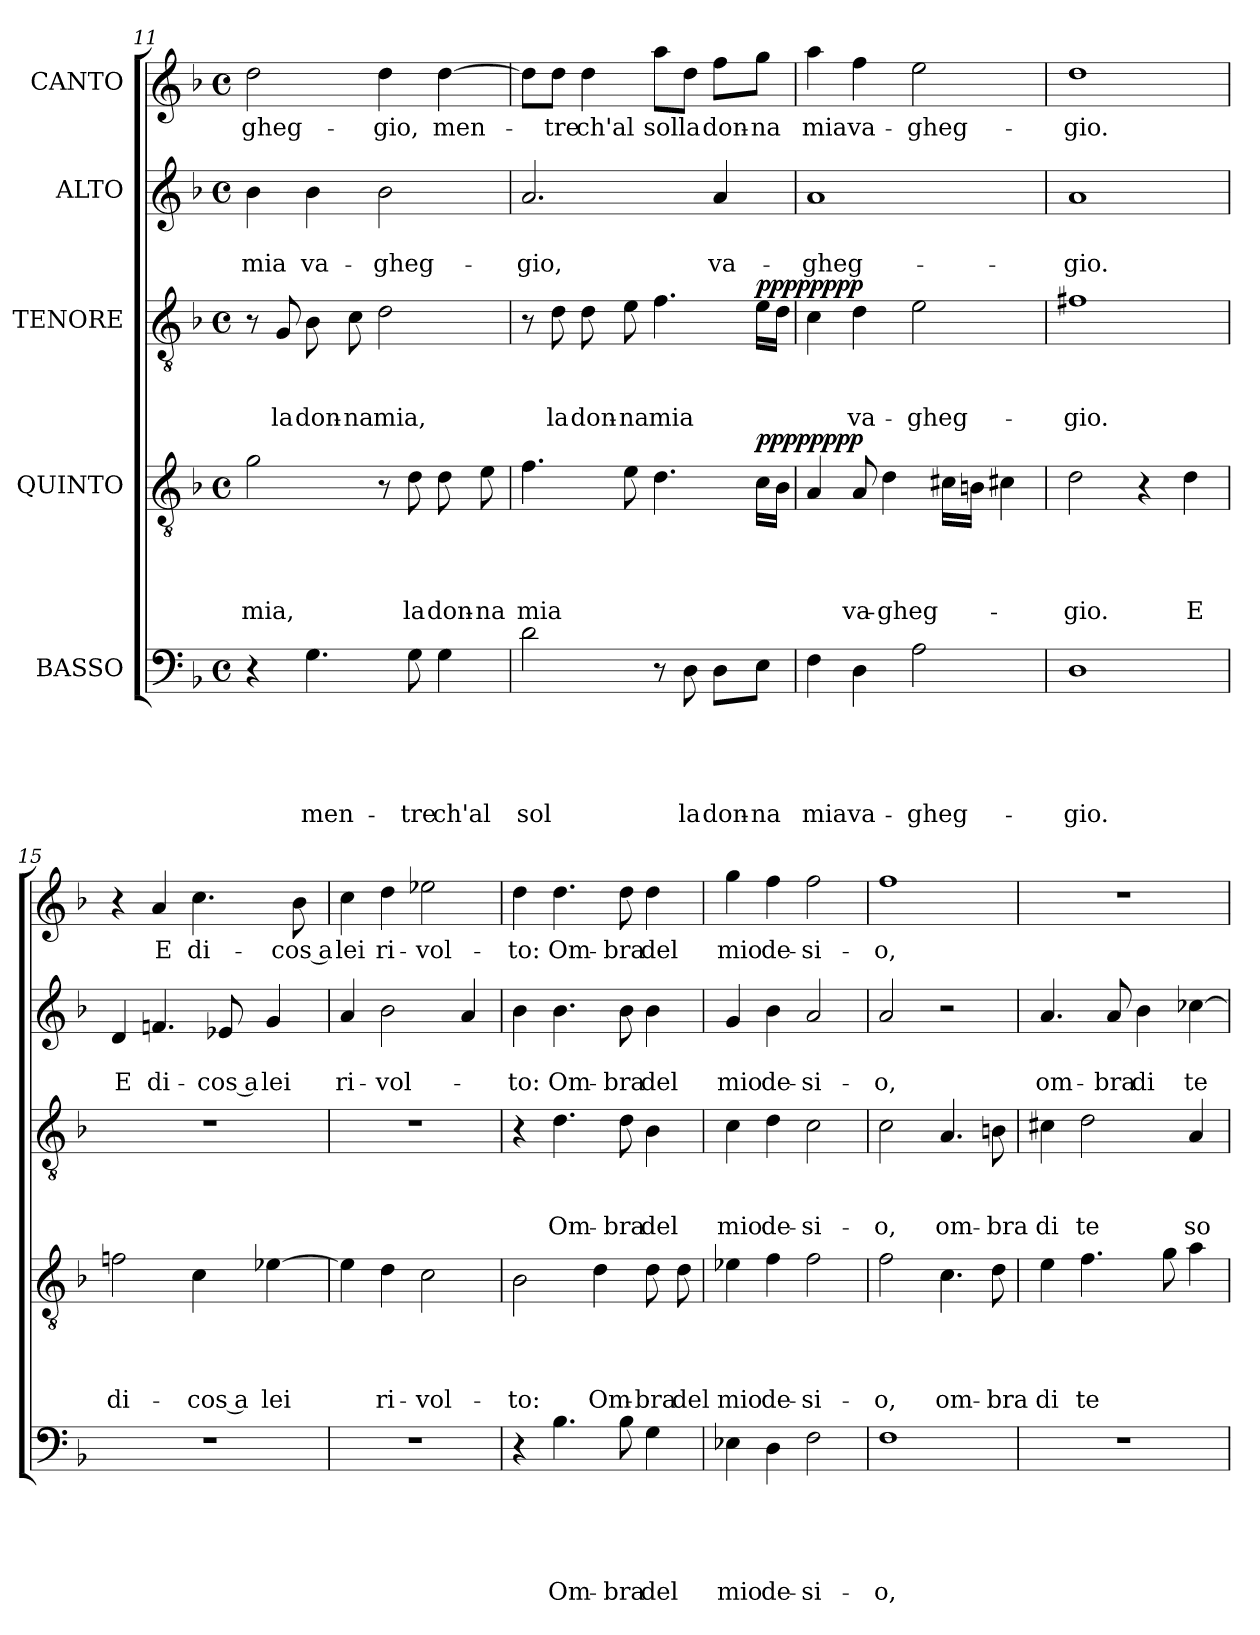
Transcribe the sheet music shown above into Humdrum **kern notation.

**kern	**text	**text	**text	**text	**text	**kern	**text	**text	**text	**text	**dynam	**kern	**text	**text	**text	**dynam	**kern	**text	**text	**kern	**text
*part5	*part5	*part5	*part5	*part5	*part5	*part4	*part4	*part4	*part4	*part4	*part4	*part3	*part3	*part3	*part3	*part3	*part2	*part2	*part2	*part1	*part1
*staff5	*staff5	*staff5	*staff5	*staff5	*staff5	*staff4	*staff4	*staff4	*staff4	*staff4	*staff4	*staff3	*staff3	*staff3	*staff3	*staff3	*staff2	*staff2	*staff2	*staff1	*staff1
*I"BASSO	*	*	*	*	*	*I"QUINTO	*	*	*	*	*	*I"TENORE	*	*	*	*	*I"ALTO	*	*	*I"CANTO	*
!!LO:PB:g=z
*clefF4	*	*	*	*	*	*clefGv2	*	*	*	*	*	*clefGv2	*	*	*	*	*clefG2	*	*	*clefG2	*
*k[b-]	*	*	*	*	*	*k[b-]	*	*	*	*	*	*k[b-]	*	*	*	*	*k[b-]	*	*	*k[b-]	*
*F:	*	*	*	*	*	*F:	*	*	*	*	*	*F:	*	*	*	*	*F:	*	*	*F:	*
*M4/4	*	*	*	*	*	*M4/4	*	*	*	*	*	*M4/4	*	*	*	*	*M4/4	*	*	*M4/4	*
*met(c)	*	*	*	*	*	*met(c)	*	*	*	*	*	*met(c)	*	*	*	*	*met(c)	*	*	*met(c)	*
=11	=11	=11	=11	=11	=11	=11	=11	=11	=11	=11	=11	=11	=11	=11	=11	=11	=11	=11	=11	=11	=11
!	!	!	!	!	!	!	!	!	!	!LO:LY:b	!	!	!	!	!	!	!	!	!LO:LY:b	!	!LO:LY:b
4r	.	.	.	.	.	2g\	.	.	.	mia,	.	8r	.	.	.	.	4b-\	.	mia	2dd\	gheg-
!	!	!	!	!	!	!	!	!	!	!	!	!	!	!	!LO:LY:b	!	!	!	!	!	!
.	.	.	.	.	.	.	.	.	.	.	.	8G/	.	.	-la	.	.	.	.	.	.
!	!	!	!	!	!LO:LY:b	!	!	!	!	!	!	!	!	!	!LO:LY:b	!	!	!	!LO:LY:b	!	!
4.G\	.	.	.	.	men-	.	.	.	.	.	.	8B-\	.	.	don-	.	4b-\	.	va-	.	.
!	!	!	!	!	!	!	!	!	!	!	!	!	!	!	!LO:LY:b:rj	!	!	!	!	!	!
.	.	.	.	.	.	.	.	.	.	.	.	8c\	.	.	-na	.	.	.	.	.	.
!	!	!	!	!	!	!	!	!	!	!	!	!	!	!	!LO:LY:b	!	!	!	!LO:LY:b	!	!LO:LY:b
.	.	.	.	.	.	8r	.	.	.	.	.	2d\	.	.	mia,	.	2b-\	.	-gheg-	4dd\	-gio,
!	!	!	!	!	!LO:LY:b	!	!	!	!	!LO:LY:b	!	!	!	!	!	!	!	!	!	!	!
8G\	.	.	.	.	-tre	8d\	.	.	.	la	.	.	.	.	.	.	.	.	.	.	.
!	!	!	!	!	!LO:LY:b	!	!	!	!	!LO:LY:b	!	!	!	!	!	!	!	!	!	!	!LO:LY:b
4G\	.	.	.	.	ch'al	8d\	.	.	.	don-	.	.	.	.	.	.	.	.	.	[>4dd\	men-
!	!	!	!	!	!	!	!	!	!	!LO:LY:b:rj	!	!	!	!	!	!	!	!	!	!	!
.	.	.	.	.	.	8e\	.	.	.	-na	.	.	.	.	.	.	.	.	.	.	.
=12	=12	=12	=12	=12	=12	=12	=12	=12	=12	=12	=12	=12	=12	=12	=12	=12	=12	=12	=12	=12	=12
!	!	!	!	!	!LO:LY:b	!	!	!	!	!LO:LY:b	!	!	!	!	!	!	!	!	!LO:LY:b	!	!
2d\	.	.	.	.	sol	4.f\	.	.	.	mia	.	8r	.	.	.	.	2.a/	.	-gio,	8dd\L]	.
!	!	!	!	!	!	!	!	!	!	!	!	!	!	!	!LO:LY:b	!	!	!	!	!	!LO:LY:b
.	.	.	.	.	.	.	.	.	.	.	.	8d\	.	.	la	.	.	.	.	8dd\J	-tre
!	!	!	!	!	!	!	!	!	!	!	!	!	!	!	!LO:LY:b	!	!	!	!	!	!LO:LY:b
.	.	.	.	.	.	.	.	.	.	.	.	8d\	.	.	don-	.	.	.	.	4dd\	ch'al
!	!	!	!	!	!	!	!	!	!	!	!	!	!	!	!LO:LY:b:rj	!	!	!	!	!	!
.	.	.	.	.	.	8e\	.	.	.	.	.	8e\	.	.	-na	.	.	.	.	.	.
!	!	!	!	!	!	!	!	!	!	!	!	!	!	!	!LO:LY:b	!	!	!	!	!	!LO:LY:b
8r	.	.	.	.	.	4.d\	.	.	.	.	.	4.f\	.	.	mia	.	.	.	.	8aa\L	sol
!	!	!	!	!	!LO:LY:b	!	!	!	!	!	!	!	!	!	!	!	!	!	!	!	!LO:LY:b
8D\	.	.	.	.	la	.	.	.	.	.	.	.	.	.	.	.	.	.	.	8dd\J	la
!	!	!	!	!	!LO:LY:b	!	!	!	!	!	!	!	!	!	!	!	!	!	!LO:LY:b	!	!LO:LY:b
8D\L	.	.	.	.	don-	.	.	.	.	.	.	.	.	.	.	.	4a/	.	va-	8ff\L	don-
!	!	!	!	!	!LO:LY:b:rj	!	!	!	!	!	!LO:DY:b	!	!	!	!	!	!	!	!	!	!LO:LY:b:rj
!	!	!	!	!	!	!	!	!	!	!	!LO:DY:n=1:b	!	!	!	!	!LO:DY:b	!	!	!	!	!
!	!	!	!	!	!	!	!	!	!	!	!	!	!	!	!	!LO:DY:n=1:b	!	!	!	!	!
8E\J	.	.	.	.	-na	16c\LL	.	.	.	.	pppp pppp	16e\LL	.	.	.	pppp pppp	.	.	.	8gg\J	-na
.	.	.	.	.	.	16B-\JJ	.	.	.	.	.	16d\JJ	.	.	.	.	.	.	.	.	.
=13	=13	=13	=13	=13	=13	=13	=13	=13	=13	=13	=13	=13	=13	=13	=13	=13	=13	=13	=13	=13	=13
!	!	!	!	!	!LO:LY:b	!	!	!	!	!	!	!	!	!	!	!	!	!	!LO:LY:b	!	!LO:LY:b
4F\	.	.	.	.	mia	4A/	.	.	.	.	.	4c\	.	.	.	.	1a	.	-gheg-	4aa\	mia
!	!	!	!	!	!LO:LY:b	!	!	!	!	!LO:LY:b	!	!	!	!	!LO:LY:b	!	!	!	!	!	!LO:LY:b
4D\	.	.	.	.	va-	8A/	.	.	.	va-	.	4d\	.	.	va-	.	.	.	.	4ff\	va-
!	!	!	!	!	!	!	!	!	!	!LO:LY:b	!	!	!	!	!	!	!	!	!	!	!
.	.	.	.	.	.	4d\	.	.	.	-gheg-	.	.	.	.	.	.	.	.	.	.	.
!	!	!	!	!	!LO:LY:b	!	!	!	!	!	!	!	!	!	!LO:LY:b	!	!	!	!	!	!LO:LY:b
2A\	.	.	.	.	-gheg-	.	.	.	.	.	.	2e\	.	.	-gheg-	.	.	.	.	2ee\	-gheg-
.	.	.	.	.	.	16c#i\LL	.	.	.	.	.	.	.	.	.	.	.	.	.	.	.
.	.	.	.	.	.	16Bni\JJ	.	.	.	.	.	.	.	.	.	.	.	.	.	.	.
.	.	.	.	.	.	4c#X\	.	.	.	.	.	.	.	.	.	.	.	.	.	.	.
=14	=14	=14	=14	=14	=14	=14	=14	=14	=14	=14	=14	=14	=14	=14	=14	=14	=14	=14	=14	=14	=14
!	!	!	!	!	!LO:LY:b	!	!	!	!	!LO:LY:b	!	!	!	!	!LO:LY:b	!	!	!	!LO:LY:b	!	!LO:LY:b
1D	.	.	.	.	-gio.	2d\	.	.	.	-gio.	.	1f#X	.	.	-gio.	.	1a	.	-gio.	1dd	-gio.
.	.	.	.	.	.	4r	.	.	.	.	.	.	.	.	.	.	.	.	.	.	.
!	!	!	!	!	!	!	!	!	!	!LO:LY:b	!	!	!	!	!	!	!	!	!	!	!
.	.	.	.	.	.	4d\	.	.	.	E	.	.	.	.	.	.	.	.	.	.	.
=15	=15	=15	=15	=15	=15	=15	=15	=15	=15	=15	=15	=15	=15	=15	=15	=15	=15	=15	=15	=15	=15
!	!	!	!	!	!	!	!	!	!	!LO:LY:b	!	!	!	!	!	!	!	!	!LO:LY:b	!	!
1r	.	.	.	.	.	2fni\	.	.	.	di-	.	1r	.	.	.	.	4d/	.	E	4r	.
!	!	!	!	!	!	!	!	!	!	!	!	!	!	!	!	!	!	!	!LO:LY:b	!	!LO:LY:b
.	.	.	.	.	.	.	.	.	.	.	.	.	.	.	.	.	4.fni/	.	di-	4a/	E
!	!	!	!	!	!	!	!	!	!	!LO:LY:b:rj	!	!	!	!	!	!	!	!	!	!	!LO:LY:b
.	.	.	.	.	.	4c\	.	.	.	-cos a	.	.	.	.	.	.	.	.	.	4.cc\	di-
!	!	!	!	!	!	!	!	!	!	!	!	!	!	!	!	!	!	!	!LO:LY:b:rj	!	!
.	.	.	.	.	.	.	.	.	.	.	.	.	.	.	.	.	8e-i/	.	-cos a	.	.
!	!	!	!	!	!	!	!	!	!	!LO:LY:b	!	!	!	!	!	!	!	!	!LO:LY:b	!	!
.	.	.	.	.	.	[>4e-X\	.	.	.	lei	.	.	.	.	.	.	4g/	.	lei	.	.
!	!	!	!	!	!	!	!	!	!	!	!	!	!	!	!	!	!	!	!	!	!LO:LY:b:rj
.	.	.	.	.	.	.	.	.	.	.	.	.	.	.	.	.	.	.	.	8b-\	-cos a
=16	=16	=16	=16	=16	=16	=16	=16	=16	=16	=16	=16	=16	=16	=16	=16	=16	=16	=16	=16	=16	=16
!	!	!	!	!	!	!	!	!	!	!	!	!	!	!	!	!	!	!	!LO:LY:b	!	!LO:LY:b
1r	.	.	.	.	.	4e-\]	.	.	.	.	.	1r	.	.	.	.	4a/	.	ri-	4cc\	lei
!	!	!	!	!	!	!	!	!	!	!LO:LY:b	!	!	!	!	!	!	!	!	!LO:LY:b	!	!LO:LY:b
.	.	.	.	.	.	4d\	.	.	.	ri-	.	.	.	.	.	.	2b-\	.	-vol-	4dd\	ri-
!	!	!	!	!	!	!	!	!	!	!LO:LY:b	!	!	!	!	!	!	!	!	!	!	!LO:LY:b
.	.	.	.	.	.	2c\	.	.	.	-vol-	.	.	.	.	.	.	.	.	.	2ee-X\	-vol-
.	.	.	.	.	.	.	.	.	.	.	.	.	.	.	.	.	4a/	.	.	.	.
!!LO:LB:g=z
=17	=17	=17	=17	=17	=17	=17	=17	=17	=17	=17	=17	=17	=17	=17	=17	=17	=17	=17	=17	=17	=17
!	!	!	!	!	!	!	!	!	!	!LO:LY:b	!	!	!	!	!	!	!	!	!LO:LY:b	!	!LO:LY:b
4r	.	.	.	.	.	2B-\	.	.	.	-to:	.	4r	.	.	.	.	4b-\	.	-to:	4dd\	-to:
!	!	!	!	!	!LO:LY:b	!	!	!	!	!	!	!	!	!	!LO:LY:b	!	!	!	!LO:LY:b	!	!LO:LY:b
4.B-\	.	.	.	.	Om-	.	.	.	.	.	.	4.d\	.	.	Om-	.	4.b-\	.	Om-	4.dd\	Om-
!	!	!	!	!	!	!	!	!	!	!LO:LY:b	!	!	!	!	!	!	!	!	!	!	!
.	.	.	.	.	.	4d\	.	.	.	Om-	.	.	.	.	.	.	.	.	.	.	.
!	!	!	!	!	!LO:LY:b:rj	!	!	!	!	!	!	!	!	!	!LO:LY:b:rj	!	!	!	!LO:LY:b:rj	!	!LO:LY:b:rj
8B-\	.	.	.	.	-bra	.	.	.	.	.	.	8d\	.	.	-bra	.	8b-\	.	-bra	8dd\	-bra
!	!	!	!	!	!LO:LY:b	!	!	!	!	!LO:LY:b	!	!	!	!	!LO:LY:b	!	!	!	!LO:LY:b	!	!LO:LY:b
4G\	.	.	.	.	del	8d\	.	.	.	-bra	.	4B-\	.	.	del	.	4b-\	.	del	4dd\	del
!	!	!	!	!	!	!	!	!	!	!LO:LY:b	!	!	!	!	!	!	!	!	!	!	!
.	.	.	.	.	.	8d\	.	.	.	del	.	.	.	.	.	.	.	.	.	.	.
=18	=18	=18	=18	=18	=18	=18	=18	=18	=18	=18	=18	=18	=18	=18	=18	=18	=18	=18	=18	=18	=18
!	!	!	!	!	!LO:LY:b	!	!	!	!	!LO:LY:b	!	!	!	!	!LO:LY:b	!	!	!	!LO:LY:b	!	!LO:LY:b
4E-X\	.	.	.	.	mio	4e-X\	.	.	.	mio	.	4c\	.	.	mio	.	4g/	.	mio	4gg\	mio
!	!	!	!	!	!LO:LY:b	!	!	!	!	!LO:LY:b	!	!	!	!	!LO:LY:b	!	!	!	!LO:LY:b	!	!LO:LY:b
4D\	.	.	.	.	de-	4f\	.	.	.	de-	.	4d\	.	.	de-	.	4b-\	.	de-	4ff\	de-
!	!	!	!	!	!LO:LY:b	!	!	!	!	!LO:LY:b	!	!	!	!	!LO:LY:b	!	!	!	!LO:LY:b	!	!LO:LY:b
2F\	.	.	.	.	-si-	2f\	.	.	.	-si-	.	2c\	.	.	-si-	.	2a/	.	-si-	2ff\	-si-
=19	=19	=19	=19	=19	=19	=19	=19	=19	=19	=19	=19	=19	=19	=19	=19	=19	=19	=19	=19	=19	=19
!	!	!	!	!	!LO:LY:b	!	!	!	!	!LO:LY:b	!	!	!	!	!LO:LY:b	!	!	!	!LO:LY:b	!	!LO:LY:b
1F	.	.	.	.	-o,	2f\	.	.	.	-o,	.	2c\	.	.	-o,	.	2a/	.	-o,	1ff	-o,
!	!	!	!	!	!	!	!	!	!	!LO:LY:b	!	!	!	!	!LO:LY:b	!	!	!	!	!	!
.	.	.	.	.	.	4.c\	.	.	.	om-	.	4.A/	.	.	om-	.	2r	.	.	.	.
!	!	!	!	!	!	!	!	!	!	!LO:LY:b	!	!	!	!	!LO:LY:b	!	!	!	!	!	!
.	.	.	.	.	.	8d\	.	.	.	-bra	.	8Bni\	.	.	-bra	.	.	.	.	.	.
=20	=20	=20	=20	=20	=20	=20	=20	=20	=20	=20	=20	=20	=20	=20	=20	=20	=20	=20	=20	=20	=20
!	!	!	!	!	!	!	!	!	!	!LO:LY:b	!	!	!	!	!LO:LY:b	!	!	!	!LO:LY:b	!	!
1r	.	.	.	.	.	4e\	.	.	.	di	.	4c#X\	.	.	di	.	4.a/	.	om-	1r	.
!	!	!	!	!	!	!	!	!	!	!LO:LY:b	!	!	!	!	!LO:LY:b	!	!	!	!	!	!
.	.	.	.	.	.	4.f\	.	.	.	te	.	2d\	.	.	te	.	.	.	.	.	.
!	!	!	!	!	!	!	!	!	!	!	!	!	!	!	!	!	!	!	!LO:LY:b	!	!
.	.	.	.	.	.	.	.	.	.	.	.	.	.	.	.	.	8a/	.	-bra	.	.
!	!	!	!	!	!	!	!	!	!	!	!	!	!	!	!	!	!	!	!LO:LY:b	!	!
.	.	.	.	.	.	.	.	.	.	.	.	.	.	.	.	.	4b-\	.	di	.	.
.	.	.	.	.	.	8g\	.	.	.	.	.	.	.	.	.	.	.	.	.	.	.
!	!	!	!	!	!	!	!	!	!	!	!	!	!	!	!LO:LY:b	!	!	!	!LO:LY:b	!	!
.	.	.	.	.	.	4a\	.	.	.	.	.	4A/	.	.	so-	.	[>4cc-i\	.	te	.	.
=	=	=	=	=	=	=	=	=	=	=	=	=	=	=	=	=	=	=	=	=	=
*-	*-	*-	*-	*-	*-	*-	*-	*-	*-	*-	*-	*-	*-	*-	*-	*-	*-	*-	*-	*-	*-
